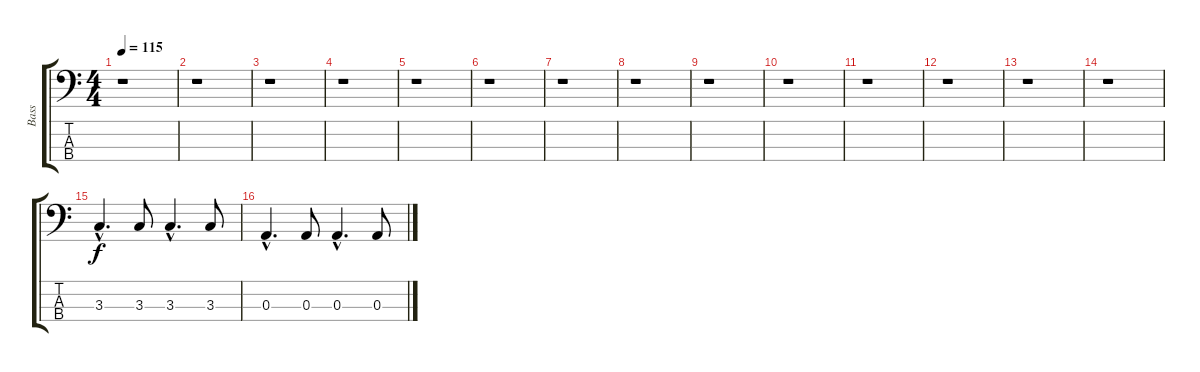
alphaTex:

\track ("Bass" "Bass") {instrument electricbassfinger}
\staff {score tabs}
\tuning (G2 D2 A1 E1) {hide}
\ts (4 4)
\tempo 115
\clef f4
\ks c
r.1{dy f instrument electricbassfinger} |
r.1 |
r.1 |
r.1 |
r.1 |
r.1 |
r.1 |
r.1 |
r.1 |
r.1 |
r.1 |
r.1 |
r.1 |
r.1 |
3.3{hac}.4{d} 3.3.8 3.3{hac}.4{d} 3.3.8 |
0.3{hac}.4{d} 0.3.8 0.3{hac}.4{d} 0.3.8
